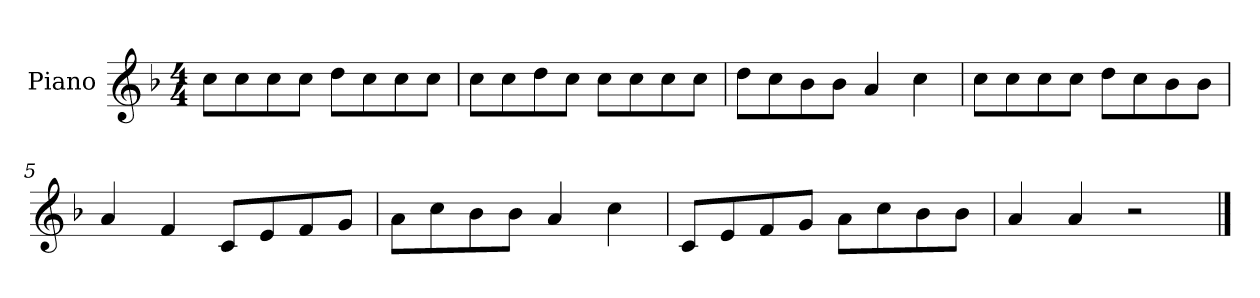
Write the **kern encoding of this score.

**kern
*part1
*staff1
*I"Piano
*I'P-no
*clefG2
*k[b-]
*M4/4
*MM90
=1
8cc\L
8cc\
8cc\
8cc\J
8dd\L
8cc\
8cc\
8cc\J
=2
8cc\L
8cc\
8dd\
8cc\J
8cc\L
8cc\
8cc\
8cc\J
=3
8dd\L
8cc\
8b-\
8b-\J
4a/
4cc\
=4
8cc\L
8cc\
8cc\
8cc\J
8dd\L
8cc\
8b-\
8b-\J
=5
4a/
4f/
8c/L
8e/
8f/
8g/J
!!LO:LB:g=z
=6
8a\L
8cc\
8b-\
8b-\J
4a/
4cc\
=7
8c/L
8e/
8f/
8g/J
8a\L
8cc\
8b-\
8b-\J
=8
4a/
4a/
2r
==
*-
